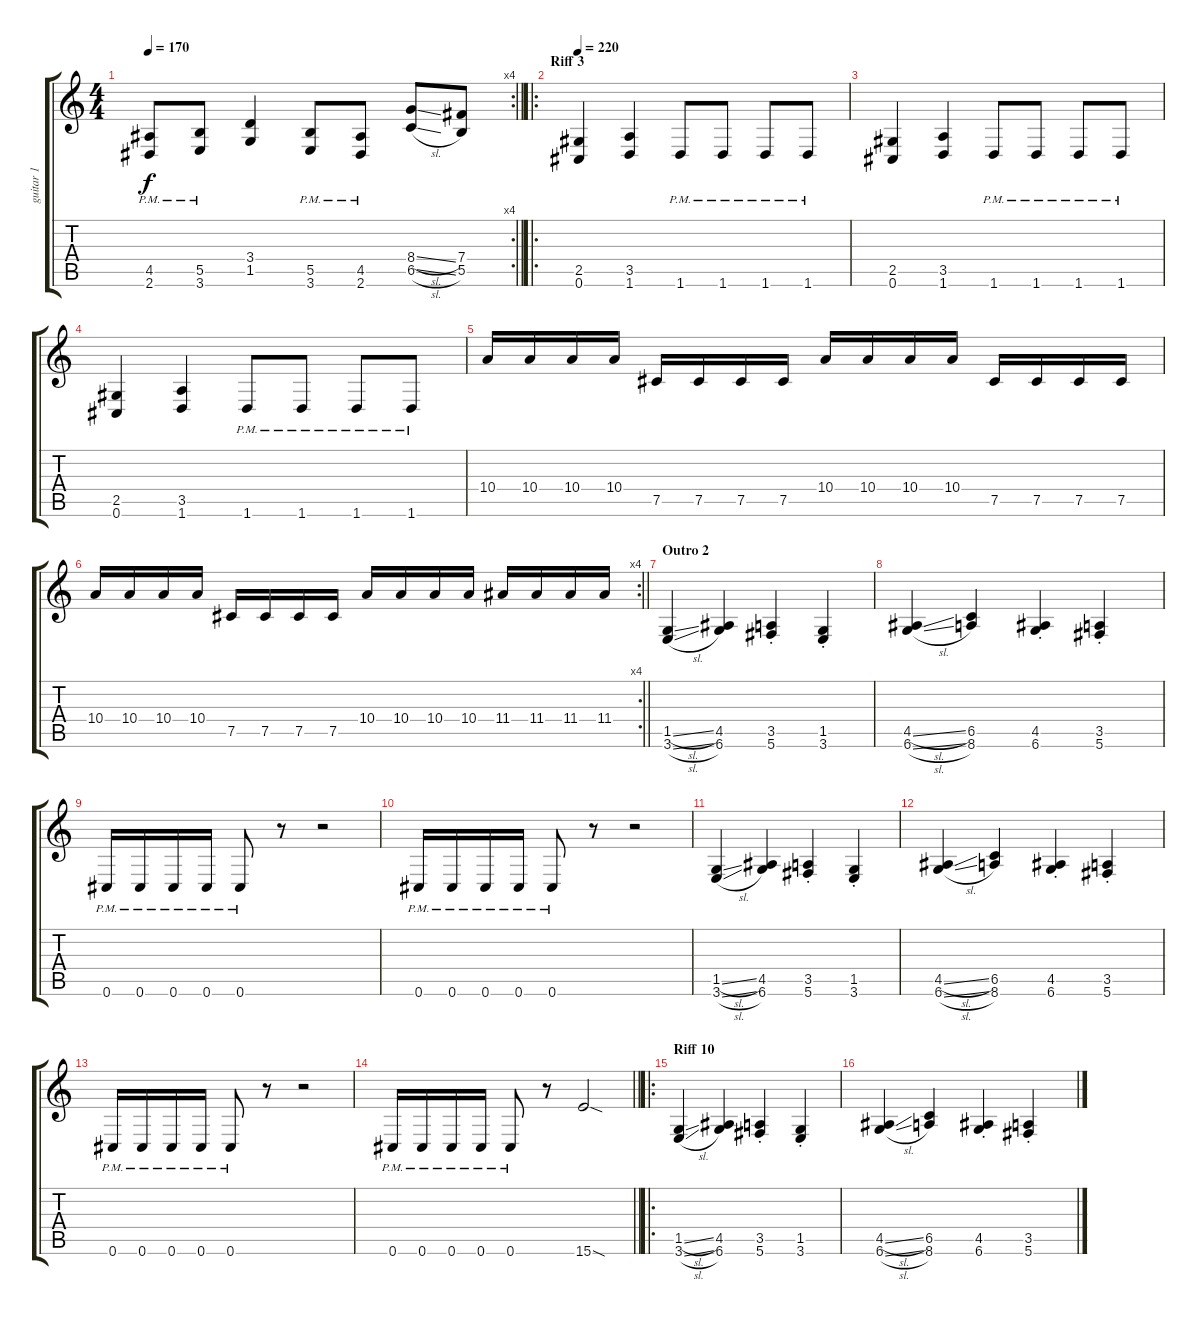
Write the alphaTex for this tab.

\track ("guitar 1" "guitar 1") {instrument distortionguitar}
\staff {score tabs}
\tuning (Db4 Ab3 E3 B2 Gb2 Db2) {hide}
\rc 4
\ts (4 4)
\tempo 170
\clef g2
\barLineRight lightlight
\ks c
(4.5{pm} 2.6{pm}).8{dy f} (5.5{pm} 3.6{pm}).8 (3.4 1.5).4 (5.5{pm} 3.6{pm}).8 (4.5{pm} 2.6{pm}).8 (8.4{sl} 6.5{sl}).8 (7.4 5.5).8 |
\ro
\section ("" "Riff 3")
\tempo 220
(2.5 0.6).4 (3.5 1.6).4 1.6{pm}.8 1.6{pm}.8 1.6{pm}.8 1.6{pm}.8 |
(2.5 0.6).4 (3.5 1.6).4 1.6{pm}.8 1.6{pm}.8 1.6{pm}.8 1.6{pm}.8 |
(2.5 0.6).4 (3.5 1.6).4 1.6{pm}.8 1.6{pm}.8 1.6{pm}.8 1.6{pm}.8 |
10.4.16 10.4.16 10.4.16 10.4.16 7.5.16 7.5.16 7.5.16 7.5.16 10.4.16 10.4.16 10.4.16 10.4.16 7.5.16 7.5.16 7.5.16 7.5.16 |
\rc 4
\barLineRight lightlight
10.4.16 10.4.16 10.4.16 10.4.16 7.5.16 7.5.16 7.5.16 7.5.16 10.4.16 10.4.16 10.4.16 10.4.16 11.4.16 11.4.16 11.4.16 11.4.16 |
\section ("" "Outro 2")
(1.5{sl} 3.6{sl}).4 (4.5 6.6).4 (3.5{st} 5.6{st}).4 (1.5{st} 3.6{st}).4 |
(4.5{sl} 6.6{sl}).4 (6.5 8.6).4 (4.5{st} 6.6{st}).4 (3.5{st} 5.6{st}).4 |
0.6{pm}.16 0.6{pm}.16 0.6{pm}.16 0.6{pm}.16 0.6{pm}.8 r.8 r.2 |
0.6{pm}.16 0.6{pm}.16 0.6{pm}.16 0.6{pm}.16 0.6{pm}.8 r.8 r.2 |
(1.5{sl} 3.6{sl}).4 (4.5 6.6).4 (3.5{st} 5.6{st}).4 (1.5{st} 3.6{st}).4 |
(4.5{sl} 6.6{sl}).4 (6.5 8.6).4 (4.5{st} 6.6{st}).4 (3.5{st} 5.6{st}).4 |
0.6{pm}.16 0.6{pm}.16 0.6{pm}.16 0.6{pm}.16 0.6{pm}.8 r.8 r.2 |
\barLineRight lightlight
0.6{pm}.16 0.6{pm}.16 0.6{pm}.16 0.6{pm}.16 0.6{pm}.8 r.8 15.6{sod}.2 |
\ro
\section ("" "Riff 10")
(1.5{sl} 3.6{sl}).4 (4.5 6.6).4 (3.5{st} 5.6{st}).4 (1.5{st} 3.6{st}).4 |
(4.5{sl} 6.6{sl}).4 (6.5 8.6).4 (4.5{st} 6.6{st}).4 (3.5{st} 5.6{st}).4
